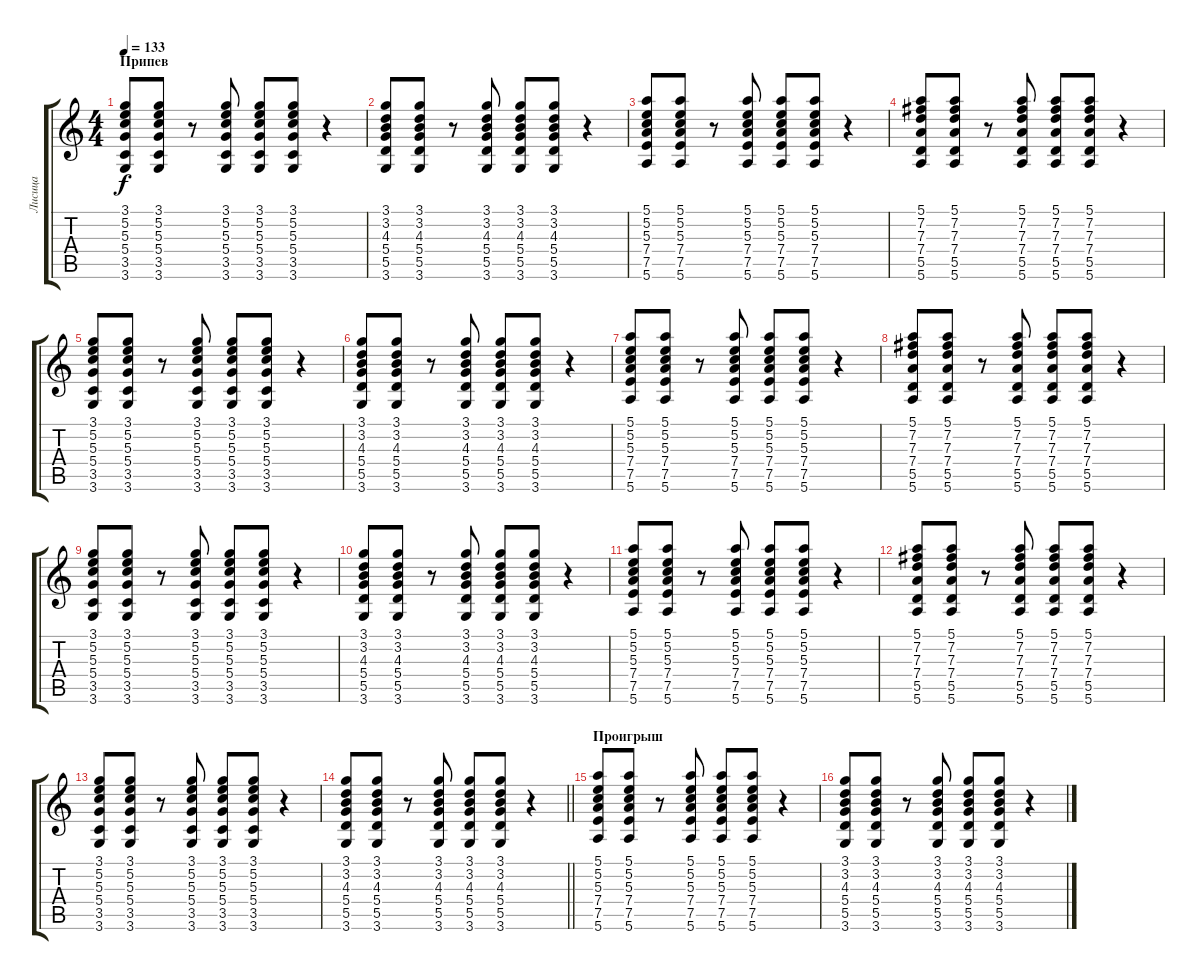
\track ("Лисица" "Лисица") {instrument acousticguitarsteel}
\staff {score tabs}
\tuning (E4 B3 G3 D3 A2 E2) {hide}
\ts (4 4)
\section ("" "Припев")
\tempo 133
\clef g2
\ks c
(3.1 5.2 5.3 5.4 3.5 3.6).8{dy f} (3.1 5.2 5.3 5.4 3.5 3.6).8 r.8 (3.1 5.2 5.3 5.4 3.5 3.6).8 (3.1 5.2 5.3 5.4 3.5 3.6).8 (3.1 5.2 5.3 5.4 3.5 3.6).8 r.4 |
(3.1 3.2 4.3 5.4 5.5 3.6).8 (3.1 3.2 4.3 5.4 5.5 3.6).8 r.8 (3.1 3.2 4.3 5.4 5.5 3.6).8 (3.1 3.2 4.3 5.4 5.5 3.6).8 (3.1 3.2 4.3 5.4 5.5 3.6).8 r.4 |
(5.1 5.2 5.3 7.4 7.5 5.6).8 (5.1 5.2 5.3 7.4 7.5 5.6).8 r.8 (5.1 5.2 5.3 7.4 7.5 5.6).8 (5.1 5.2 5.3 7.4 7.5 5.6).8 (5.1 5.2 5.3 7.4 7.5 5.6).8 r.4 |
(5.1 7.2 7.3 7.4 5.5 5.6).8 (5.1 7.2 7.3 7.4 5.5 5.6).8 r.8 (5.1 7.2 7.3 7.4 5.5 5.6).8 (5.1 7.2 7.3 7.4 5.5 5.6).8 (5.1 7.2 7.3 7.4 5.5 5.6).8 r.4 |
(3.1 5.2 5.3 5.4 3.5 3.6).8 (3.1 5.2 5.3 5.4 3.5 3.6).8 r.8 (3.1 5.2 5.3 5.4 3.5 3.6).8 (3.1 5.2 5.3 5.4 3.5 3.6).8 (3.1 5.2 5.3 5.4 3.5 3.6).8 r.4 |
(3.1 3.2 4.3 5.4 5.5 3.6).8 (3.1 3.2 4.3 5.4 5.5 3.6).8 r.8 (3.1 3.2 4.3 5.4 5.5 3.6).8 (3.1 3.2 4.3 5.4 5.5 3.6).8 (3.1 3.2 4.3 5.4 5.5 3.6).8 r.4 |
(5.1 5.2 5.3 7.4 7.5 5.6).8 (5.1 5.2 5.3 7.4 7.5 5.6).8 r.8 (5.1 5.2 5.3 7.4 7.5 5.6).8 (5.1 5.2 5.3 7.4 7.5 5.6).8 (5.1 5.2 5.3 7.4 7.5 5.6).8 r.4 |
(5.1 7.2 7.3 7.4 5.5 5.6).8 (5.1 7.2 7.3 7.4 5.5 5.6).8 r.8 (5.1 7.2 7.3 7.4 5.5 5.6).8 (5.1 7.2 7.3 7.4 5.5 5.6).8 (5.1 7.2 7.3 7.4 5.5 5.6).8 r.4 |
(3.1 5.2 5.3 5.4 3.5 3.6).8 (3.1 5.2 5.3 5.4 3.5 3.6).8 r.8 (3.1 5.2 5.3 5.4 3.5 3.6).8 (3.1 5.2 5.3 5.4 3.5 3.6).8 (3.1 5.2 5.3 5.4 3.5 3.6).8 r.4 |
(3.1 3.2 4.3 5.4 5.5 3.6).8 (3.1 3.2 4.3 5.4 5.5 3.6).8 r.8 (3.1 3.2 4.3 5.4 5.5 3.6).8 (3.1 3.2 4.3 5.4 5.5 3.6).8 (3.1 3.2 4.3 5.4 5.5 3.6).8 r.4 |
(5.1 5.2 5.3 7.4 7.5 5.6).8 (5.1 5.2 5.3 7.4 7.5 5.6).8 r.8 (5.1 5.2 5.3 7.4 7.5 5.6).8 (5.1 5.2 5.3 7.4 7.5 5.6).8 (5.1 5.2 5.3 7.4 7.5 5.6).8 r.4 |
(5.1 7.2 7.3 7.4 5.5 5.6).8 (5.1 7.2 7.3 7.4 5.5 5.6).8 r.8 (5.1 7.2 7.3 7.4 5.5 5.6).8 (5.1 7.2 7.3 7.4 5.5 5.6).8 (5.1 7.2 7.3 7.4 5.5 5.6).8 r.4 |
(3.1 5.2 5.3 5.4 3.5 3.6).8 (3.1 5.2 5.3 5.4 3.5 3.6).8 r.8 (3.1 5.2 5.3 5.4 3.5 3.6).8 (3.1 5.2 5.3 5.4 3.5 3.6).8 (3.1 5.2 5.3 5.4 3.5 3.6).8 r.4 |
\barLineRight lightlight
(3.1 3.2 4.3 5.4 5.5 3.6).8 (3.1 3.2 4.3 5.4 5.5 3.6).8 r.8 (3.1 3.2 4.3 5.4 5.5 3.6).8 (3.1 3.2 4.3 5.4 5.5 3.6).8 (3.1 3.2 4.3 5.4 5.5 3.6).8 r.4 |
\section ("" "Проигрыш")
(5.1 5.2 5.3 7.4 7.5 5.6).8 (5.1 5.2 5.3 7.4 7.5 5.6).8 r.8 (5.1 5.2 5.3 7.4 7.5 5.6).8 (5.1 5.2 5.3 7.4 7.5 5.6).8 (5.1 5.2 5.3 7.4 7.5 5.6).8 r.4 |
(3.1 3.2 4.3 5.4 5.5 3.6).8 (3.1 3.2 4.3 5.4 5.5 3.6).8 r.8 (3.1 3.2 4.3 5.4 5.5 3.6).8 (3.1 3.2 4.3 5.4 5.5 3.6).8 (3.1 3.2 4.3 5.4 5.5 3.6).8 r.4
